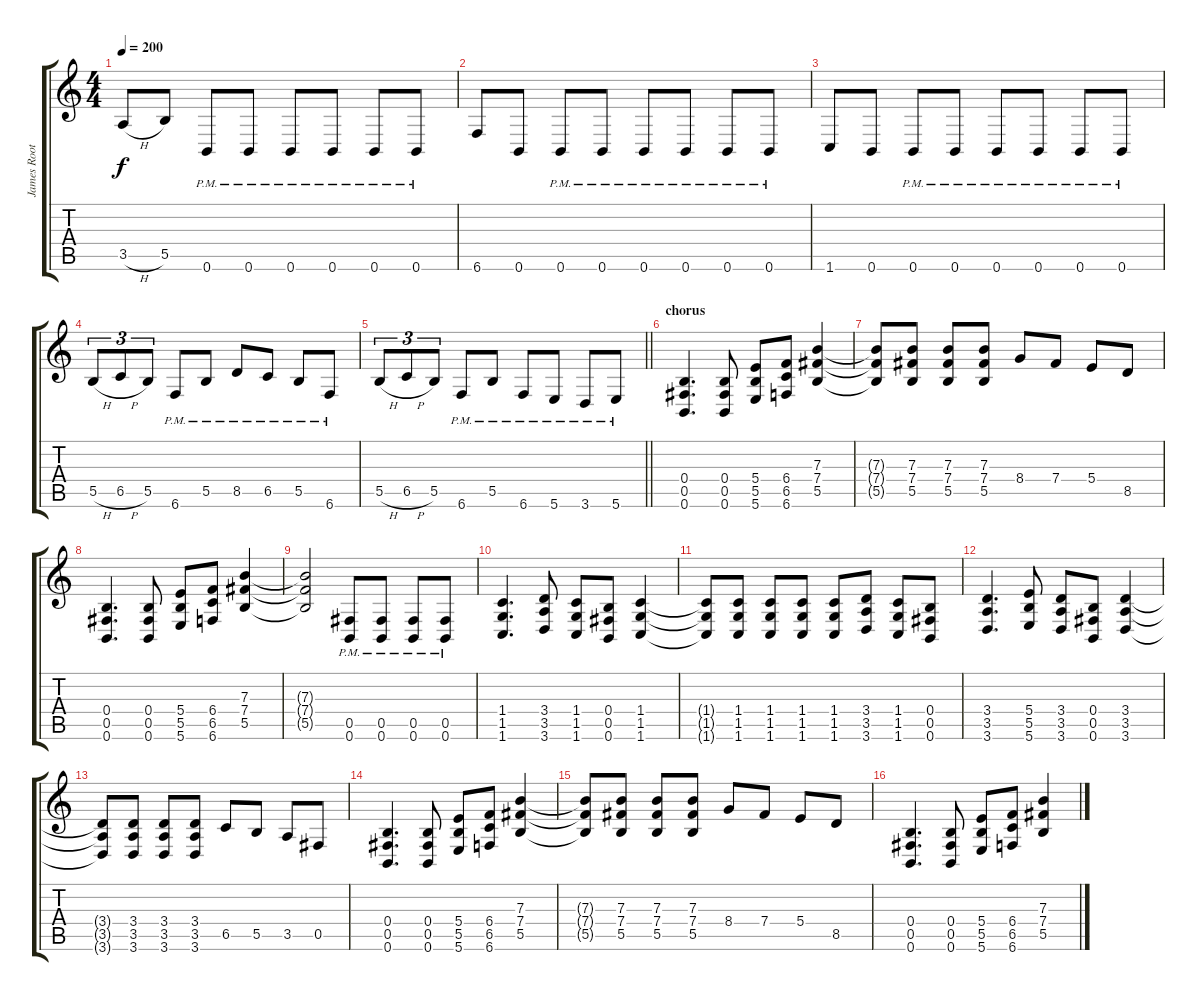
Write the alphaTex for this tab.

\track ("James Root" "James Root") {instrument distortionguitar}
\staff {score tabs}
\tuning (Db4 Ab3 E3 B2 Gb2 B1) {hide}
\ts (4 4)
\tempo 200
\clef g2
\ks c
3.5{h}.8{dy f} 5.5.8 0.6{pm}.8 0.6{pm}.8 0.6{pm}.8 0.6{pm}.8 0.6{pm}.8 0.6{pm}.8 |
6.6.8 0.6.8 0.6{pm}.8 0.6{pm}.8 0.6{pm}.8 0.6{pm}.8 0.6{pm}.8 0.6{pm}.8 |
1.6.8 0.6.8 0.6{pm}.8 0.6{pm}.8 0.6{pm}.8 0.6{pm}.8 0.6{pm}.8 0.6{pm}.8 |
5.5{h}.8{tu (3 2)} 6.5{h}.8{tu (3 2)} 5.5.8{tu (3 2)} 6.6{pm}.8 5.5{pm}.8 8.5{pm}.8 6.5{pm}.8 5.5{pm}.8 6.6{pm}.8 |
\barLineRight lightlight
5.5{h}.8{tu (3 2)} 6.5{h}.8{tu (3 2)} 5.5.8{tu (3 2)} 6.6{pm}.8 5.5{pm}.8 6.6{pm}.8 5.6{pm}.8 3.6{pm}.8 5.6{pm}.8 |
\section ("" "chorus")
(0.4 0.5 0.6).4{d} (0.4 0.5 0.6).8 (5.4 5.5 5.6).8 (6.4 6.5 6.6).8 (7.3 7.4 5.5).4 |
(7.3{t} 7.4{t} 5.5{t}).8 (7.3 7.4 5.5).8 (7.3 7.4 5.5).8 (7.3 7.4 5.5).8 8.4.8 7.4.8 5.4.8 8.5.8 |
(0.4 0.5 0.6).4{d} (0.4 0.5 0.6).8 (5.4 5.5 5.6).8 (6.4 6.5 6.6).8 (7.3 7.4 5.5).4 |
(7.3{t} 7.4{t} 5.5{t}).2 (0.5{pm} 0.6{pm}).8 (0.5{pm} 0.6{pm}).8 (0.5{pm} 0.6{pm}).8 (0.5{pm} 0.6{pm}).8 |
(1.4 1.5 1.6).4{d} (3.4 3.5 3.6).8 (1.4 1.5 1.6).8 (0.4 0.5 0.6).8 (1.4 1.5 1.6).4 |
(1.4{t} 1.5{t} 1.6{t}).8 (1.4 1.5 1.6).8 (1.4 1.5 1.6).8 (1.4 1.5 1.6).8 (1.4 1.5 1.6).8 (3.4 3.5 3.6).8 (1.4 1.5 1.6).8 (0.4 0.5 0.6).8 |
(3.4 3.5 3.6).4{d} (5.4 5.5 5.6).8 (3.4 3.5 3.6).8 (0.4 0.5 0.6).8 (3.4 3.5 3.6).4 |
(3.4{t} 3.5{t} 3.6{t}).8 (3.4 3.5 3.6).8 (3.4 3.5 3.6).8 (3.4 3.5 3.6).8 6.5.8 5.5.8 3.5.8 0.5.8 |
(0.4 0.5 0.6).4{d} (0.4 0.5 0.6).8 (5.4 5.5 5.6).8 (6.4 6.5 6.6).8 (7.3 7.4 5.5).4 |
(7.3{t} 7.4{t} 5.5{t}).8 (7.3 7.4 5.5).8 (7.3 7.4 5.5).8 (7.3 7.4 5.5).8 8.4.8 7.4.8 5.4.8 8.5.8 |
(0.4 0.5 0.6).4{d} (0.4 0.5 0.6).8 (5.4 5.5 5.6).8 (6.4 6.5 6.6).8 (7.3 7.4 5.5).4
